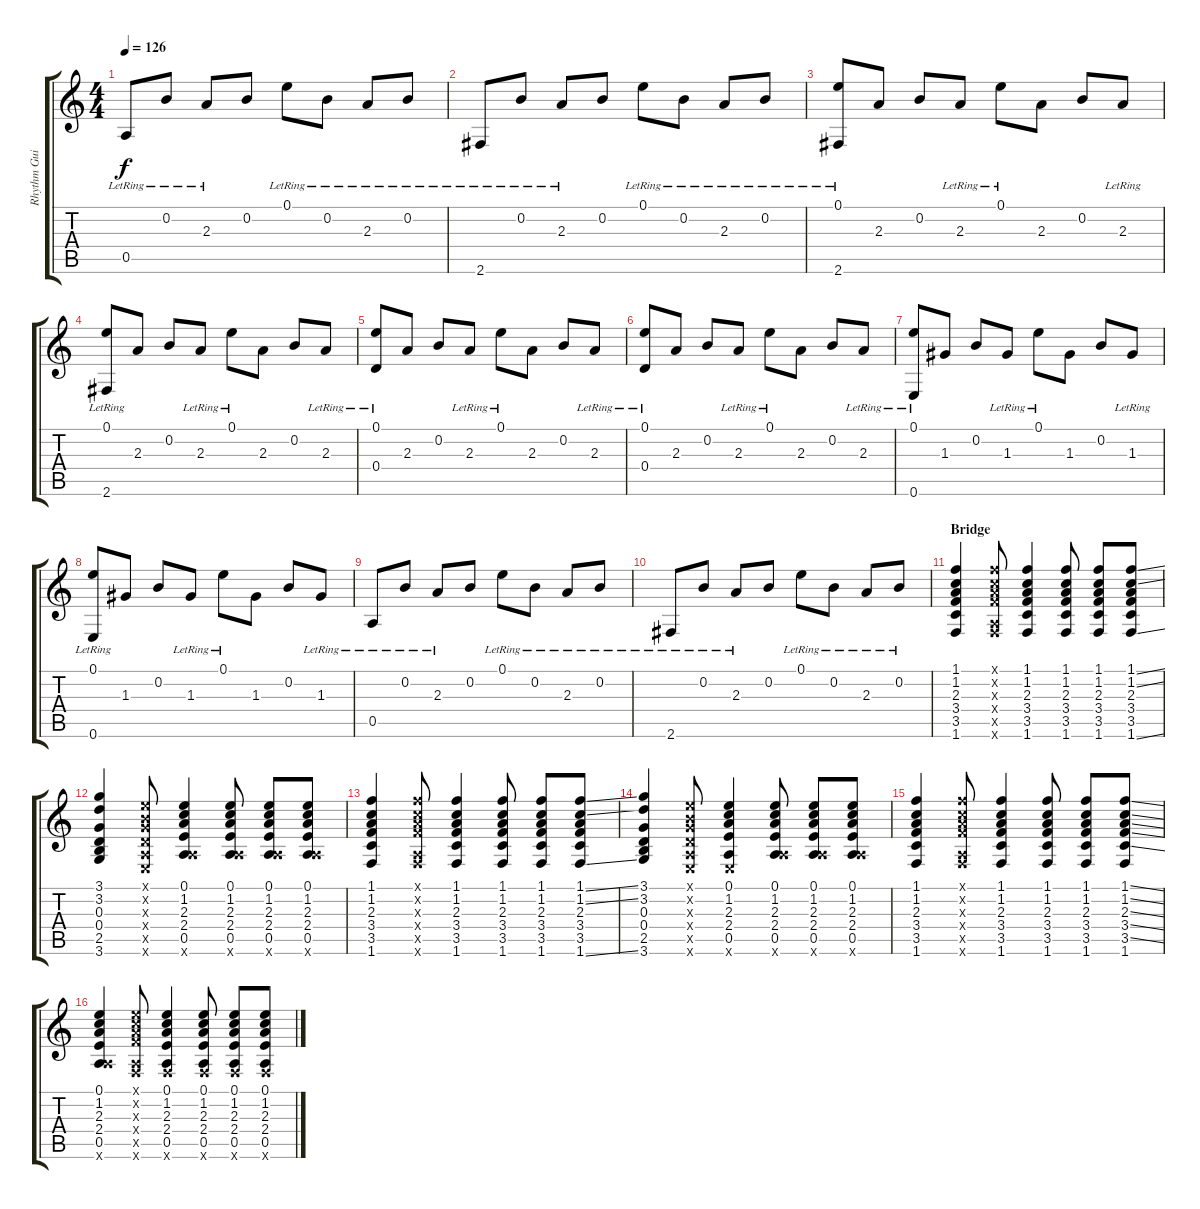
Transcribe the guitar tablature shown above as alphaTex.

\track ("Rhythm Guitar" "Rhythm Gui") {instrument acousticguitarsteel}
\staff {score tabs}
\tuning (E4 B3 G3 D3 A2 E2) {hide}
\ts (4 4)
\tempo 126
\clef g2
\ks c
0.5{lr}.8{dy f} 0.2{lr}.8 2.3{lr}.8 0.2.8 0.1{lr}.8 0.2{lr}.8 2.3{lr}.8 0.2{lr}.8 |
2.6{lr}.8 0.2{lr}.8 2.3{lr}.8 0.2.8 0.1{lr}.8 0.2{lr}.8 2.3{lr}.8 0.2{lr}.8 |
(0.1{lr} 2.6{lr}).8 2.3.8 0.2.8 2.3{lr}.8 0.1{lr}.8 2.3.8 0.2.8 2.3{lr}.8 |
(0.1{lr} 2.6{lr}).8 2.3.8 0.2.8 2.3{lr}.8 0.1{lr}.8 2.3.8 0.2.8 2.3{lr}.8 |
(0.1{lr} 0.4{lr}).8 2.3.8 0.2.8 2.3{lr}.8 0.1{lr}.8 2.3.8 0.2.8 2.3{lr}.8 |
(0.1{lr} 0.4{lr}).8 2.3.8 0.2.8 2.3{lr}.8 0.1{lr}.8 2.3.8 0.2.8 2.3{lr}.8 |
(0.1{lr} 0.6{lr}).8 1.3.8 0.2.8 1.3{lr}.8 0.1{lr}.8 1.3.8 0.2.8 1.3{lr}.8 |
(0.1{lr} 0.6{lr}).8 1.3.8 0.2.8 1.3{lr}.8 0.1{lr}.8 1.3.8 0.2.8 1.3{lr}.8 |
0.5{lr}.8 0.2{lr}.8 2.3{lr}.8 0.2.8 0.1{lr}.8 0.2{lr}.8 2.3{lr}.8 0.2{lr}.8 |
2.6{lr}.8 0.2{lr}.8 2.3{lr}.8 0.2.8 0.1{lr}.8 0.2{lr}.8 2.3{lr}.8 0.2{lr}.8 |
\section ("" "Bridge")
(1.1 1.2 2.3 3.4 3.5 1.6).4 (1.1{x} 1.2{x} 2.3{x} 3.4{x} 0.5{x} 1.6{x}).8 (1.1 1.2 2.3 3.4 3.5 1.6).4 (1.1 1.2 2.3 3.4 3.5 1.6).8 (1.1 1.2 2.3 3.4 3.5 1.6).8 (1.1{ss} 1.2{ss} 2.3 3.4 3.5 1.6{ss}).8 |
(3.1 3.2 0.3 0.4 2.5 3.6).4 (0.1{x} 0.2{x} 0.3{x} 0.4{x} 0.5{x} 0.6{x}).8 (0.1 1.2 2.3 2.4 0.5 5.6{x}).4 (0.1 1.2 2.3 2.4 0.5 5.6{x}).8 (0.1 1.2 2.3 2.4 0.5 5.6{x}).8 (0.1 1.2 2.3 2.4 0.5 5.6{x}).8 |
(1.1 1.2 2.3 3.4 3.5 1.6).4 (1.1{x} 1.2{x} 2.3{x} 3.4{x} 0.5{x} 1.6{x}).8 (1.1 1.2 2.3 3.4 3.5 1.6).4 (1.1 1.2 2.3 3.4 3.5 1.6).8 (1.1 1.2 2.3 3.4 3.5 1.6).8 (1.1{ss} 1.2{ss} 2.3 3.4 3.5 1.6{ss}).8 |
(3.1 3.2 0.3 0.4 2.5 3.6).4 (0.1{x} 0.2{x} 0.3{x} 0.4{x} 0.5{x} 0.6{x}).8 (0.1 1.2 2.3 2.4 0.5 0.6{x}).4 (0.1 1.2 2.3 2.4 0.5 5.6{x}).8 (0.1 1.2 2.3 2.4 0.5 5.6{x}).8 (0.1 1.2 2.3 2.4 0.5 5.6{x}).8 |
(1.1 1.2 2.3 3.4 3.5 1.6).4 (1.1{x} 1.2{x} 2.3{x} 3.4{x} 0.5{x} 1.6{x}).8 (1.1 1.2 2.3 3.4 3.5 1.6).4 (1.1 1.2 2.3 3.4 3.5 1.6).8 (1.1 1.2 2.3 3.4 3.5 1.6).8 (1.1{ss} 1.2{ss} 2.3{ss} 3.4{ss} 3.5{ss} 1.6).8 |
(0.1 1.2 2.3 2.4 0.5 5.6{x}).4 (0.1{x} 1.2{x} 2.3{x} 3.4{x} 0.5{x} 1.6{x}).8 (0.1 1.2 2.3 2.4 0.5 1.6{x}).4 (0.1 1.2 2.3 2.4 0.5 1.6{x}).8 (0.1 1.2 2.3 2.4 0.5 1.6{x}).8 (0.1 1.2 2.3 2.4 0.5 1.6{x}).8
